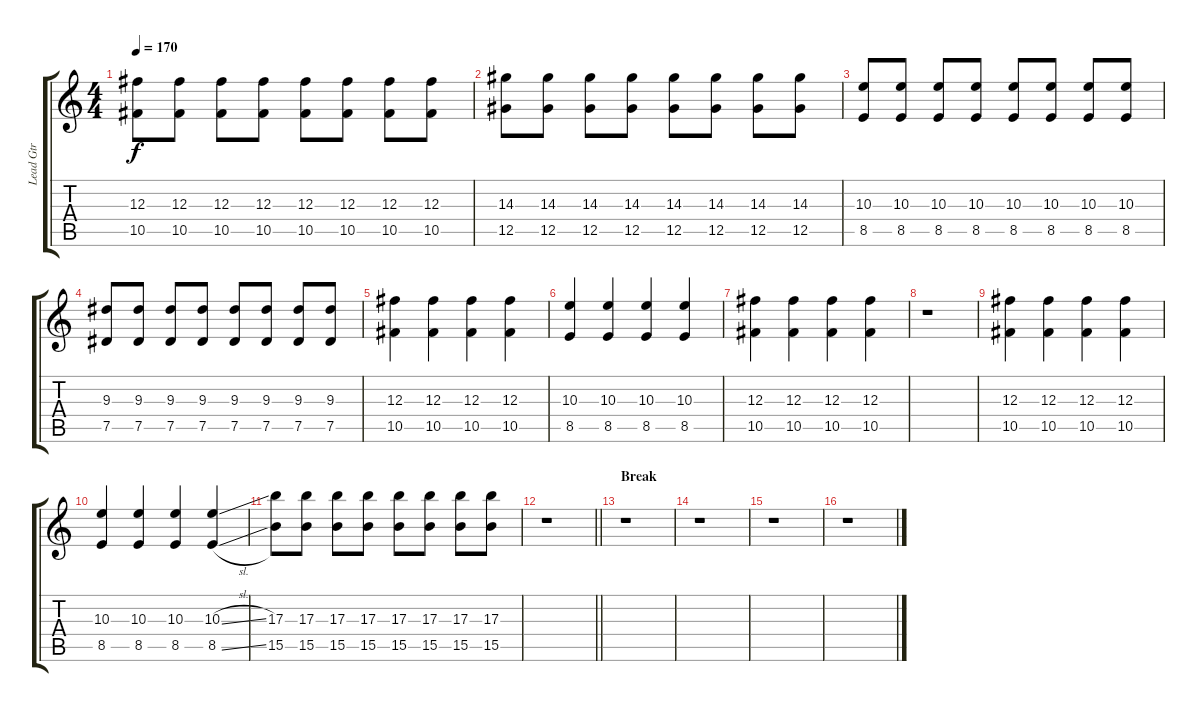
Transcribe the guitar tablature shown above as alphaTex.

\track ("Lead Gtr" "Lead Gtr") {instrument distortionguitar}
\staff {score tabs}
\tuning (Eb4 Bb3 Gb3 Db3 Ab2 Db2) {hide}
\ts (4 4)
\tempo 170
\clef g2
\ks c
(12.3 10.5).8{dy f} (12.3 10.5).8 (12.3 10.5).8 (12.3 10.5).8 (12.3 10.5).8 (12.3 10.5).8 (12.3 10.5).8 (12.3 10.5).8 |
(14.3 12.5).8 (14.3 12.5).8 (14.3 12.5).8 (14.3 12.5).8 (14.3 12.5).8 (14.3 12.5).8 (14.3 12.5).8 (14.3 12.5).8 |
(10.3 8.5).8 (10.3 8.5).8 (10.3 8.5).8 (10.3 8.5).8 (10.3 8.5).8 (10.3 8.5).8 (10.3 8.5).8 (10.3 8.5).8 |
(9.3 7.5).8 (9.3 7.5).8 (9.3 7.5).8 (9.3 7.5).8 (9.3 7.5).8 (9.3 7.5).8 (9.3 7.5).8 (9.3 7.5).8 |
(12.3 10.5).4 (12.3 10.5).4 (12.3 10.5).4 (12.3 10.5).4 |
(10.3 8.5).4 (10.3 8.5).4 (10.3 8.5).4 (10.3 8.5).4 |
(12.3 10.5).4 (12.3 10.5).4 (12.3 10.5).4 (12.3 10.5).4 |
r.1 |
(12.3 10.5).4 (12.3 10.5).4 (12.3 10.5).4 (12.3 10.5).4 |
(10.3 8.5).4 (10.3 8.5).4 (10.3 8.5).4 (10.3{sl} 8.5{sl}).4 |
(17.3 15.5).8 (17.3 15.5).8 (17.3 15.5).8 (17.3 15.5).8 (17.3 15.5).8 (17.3 15.5).8 (17.3 15.5).8 (17.3 15.5).8 |
\barLineRight lightlight
r.1 |
\section ("" "Break")
r.1 |
r.1 |
r.1 |
r.1
